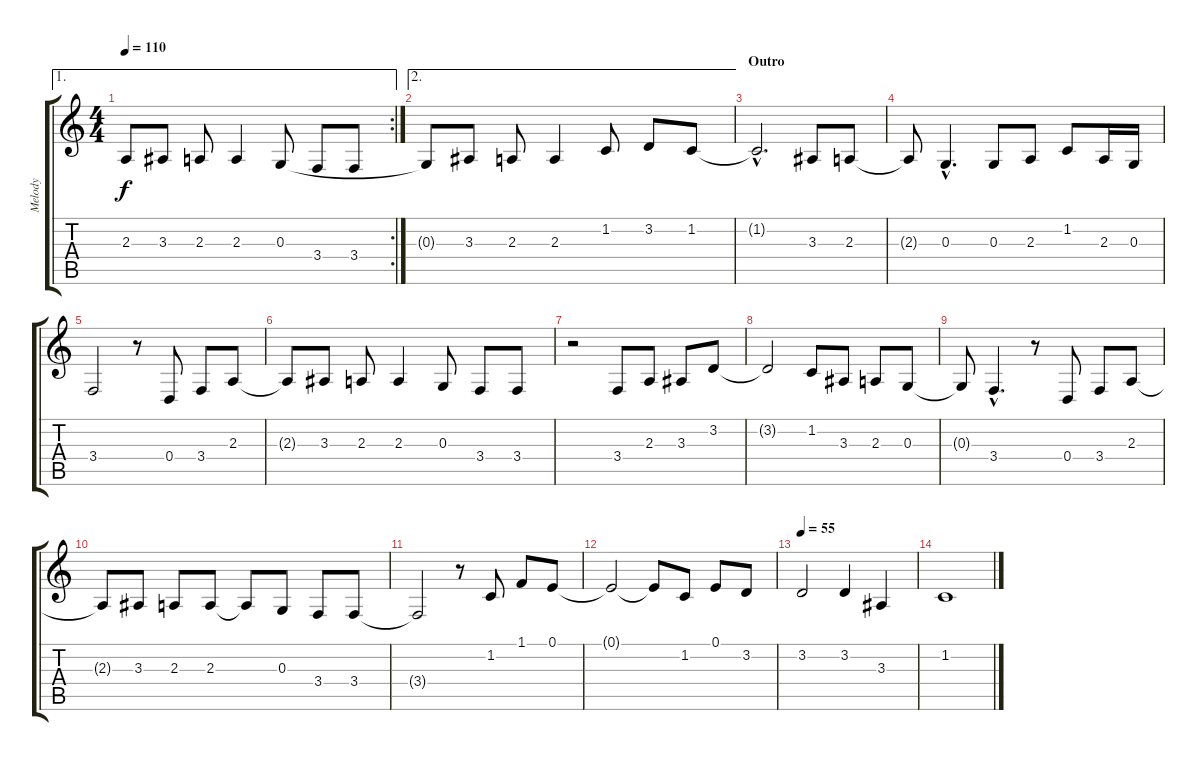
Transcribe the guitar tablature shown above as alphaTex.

\track ("Melody" "Melody") {instrument acousticgrandpiano}
\staff {score tabs}
\tuning (E4 B3 G3 D3 A2 E2) {hide}
\ae 1
\rc 2
\ts (4 4)
\tempo 110
\clef g2
\ks c
2.3{t}.8{dy f} 3.3.8 2.3.8 2.3.4 0.3.8 3.4.8 3.4.8 |
\ae 2
0.3{t}.8 3.3.8 2.3.8 2.3.4 1.2.8 3.2.8 1.2.8 |
\section ("" "Outro")
1.2{hac t}.2{d} 3.3.8 2.3.8 |
2.3{t}.8 0.3{hac}.4{d} 0.3.8 2.3.8 1.2.8 2.3.16 0.3.16 |
3.4.2 r.8 0.4.8 3.4.8 2.3.8 |
2.3{t}.8 3.3.8 2.3.8 2.3.4 0.3.8 3.4.8 3.4.8 |
r.2 3.4.8 2.3.8 3.3.8 3.2.8 |
3.2{t}.2 1.2.8 3.3.8 2.3.8 0.3.8 |
0.3{t}.8 3.4{hac}.4{d} r.8 0.4.8 3.4.8 2.3.8 |
2.3{t}.8 3.3.8 2.3.8 2.3.8 2.3{t}.8 0.3.8 3.4.8 3.4.8 |
3.4{t}.2 r.8 1.2.8 1.1.8 0.1.8 |
0.1{t}.2 0.1{t}.8 1.2.8 0.1.8 3.2.8 |
\tempo 55
3.2.2 3.2.4 3.3.4 |
1.2.1
